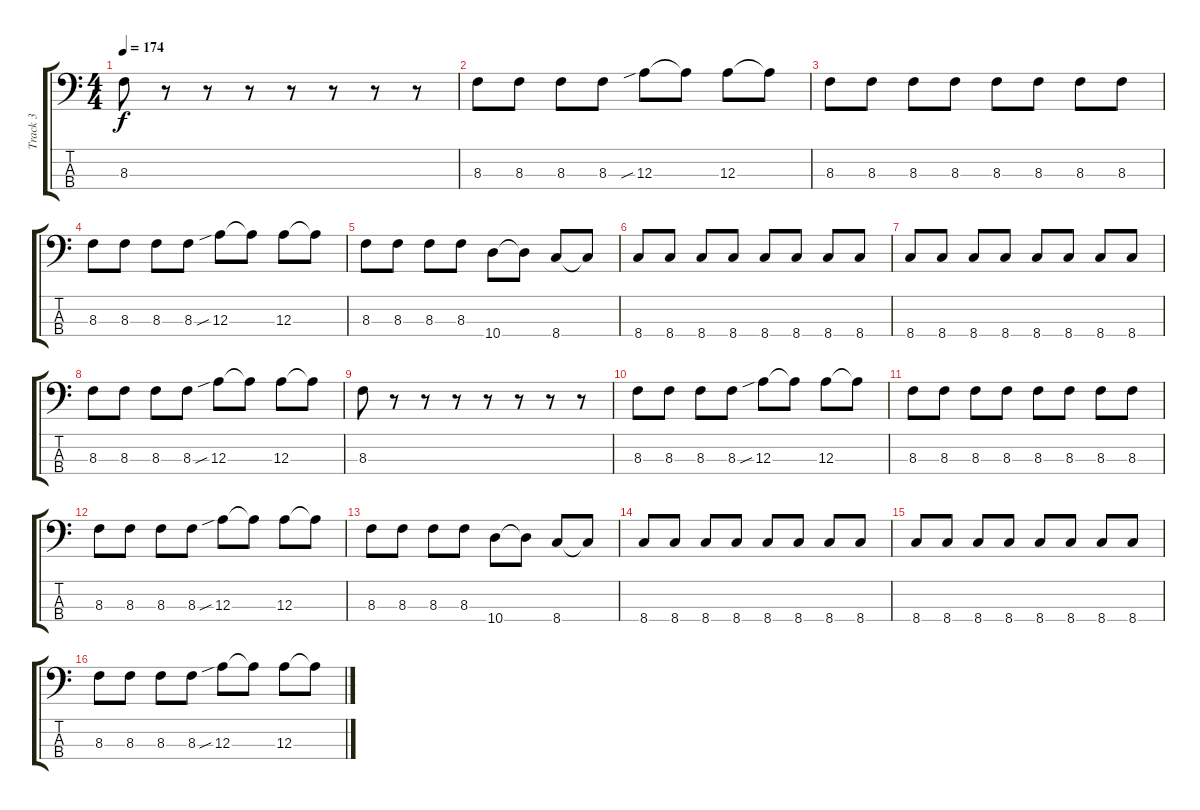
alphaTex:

\track ("Track 3" "Track 3") {instrument electricbassfinger}
\staff {score tabs}
\tuning (G2 D2 A1 E1) {hide}
\ts (4 4)
\tempo 174
\clef f4
\ks c
8.3.8{dy f} r.8 r.8 r.8 r.8 r.8 r.8 r.8 |
8.3.8 8.3.8 8.3.8 8.3.8 12.3{sib}.8 12.3{t}.8 12.3.8 12.3{t}.8 |
8.3.8 8.3.8 8.3.8 8.3.8 8.3.8 8.3.8 8.3.8 8.3.8 |
8.3.8 8.3.8 8.3.8 8.3.8 12.3{sib}.8 12.3{t}.8 12.3.8 12.3{t}.8 |
8.3.8 8.3.8 8.3.8 8.3.8 10.4.8 10.4{t}.8 8.4.8 8.4{t}.8 |
8.4.8 8.4.8 8.4.8 8.4.8 8.4.8 8.4.8 8.4.8 8.4.8 |
8.4.8 8.4.8 8.4.8 8.4.8 8.4.8 8.4.8 8.4.8 8.4.8 |
8.3.8 8.3.8 8.3.8 8.3.8 12.3{sib}.8 12.3{t}.8 12.3.8 12.3{t}.8 |
8.3.8 r.8 r.8 r.8 r.8 r.8 r.8 r.8 |
8.3.8 8.3.8 8.3.8 8.3.8 12.3{sib}.8 12.3{t}.8 12.3.8 12.3{t}.8 |
8.3.8 8.3.8 8.3.8 8.3.8 8.3.8 8.3.8 8.3.8 8.3.8 |
8.3.8 8.3.8 8.3.8 8.3.8 12.3{sib}.8 12.3{t}.8 12.3.8 12.3{t}.8 |
8.3.8 8.3.8 8.3.8 8.3.8 10.4.8 10.4{t}.8 8.4.8 8.4{t}.8 |
8.4.8 8.4.8 8.4.8 8.4.8 8.4.8 8.4.8 8.4.8 8.4.8 |
8.4.8 8.4.8 8.4.8 8.4.8 8.4.8 8.4.8 8.4.8 8.4.8 |
8.3.8 8.3.8 8.3.8 8.3.8 12.3{sib}.8 12.3{t}.8 12.3.8 12.3{t}.8
